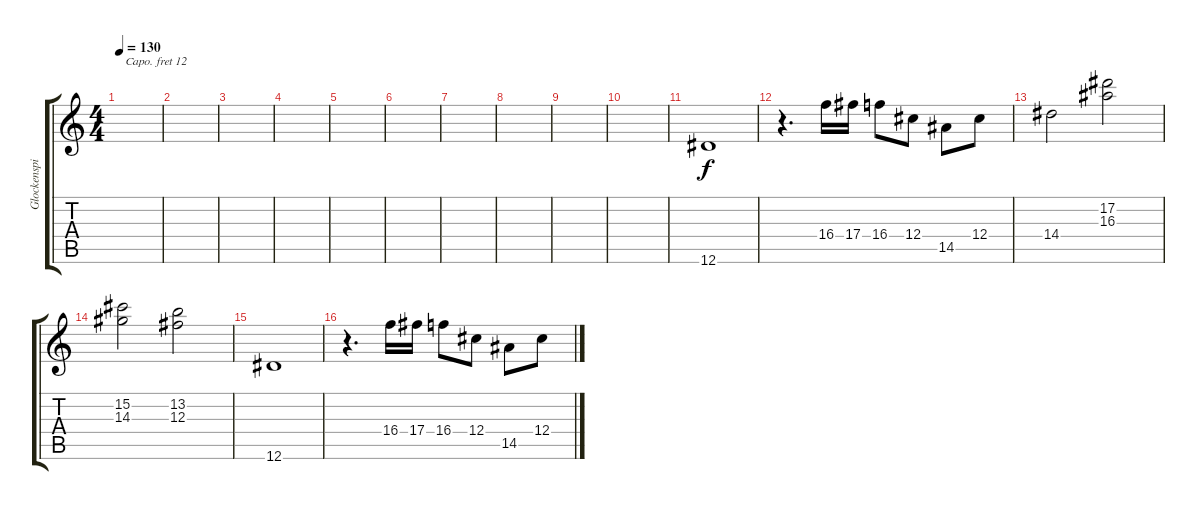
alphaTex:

\track ("Glockenspiel" "Glockenspi") {instrument glockenspiel}
\staff {score tabs}
\capo 12
\tuning (Eb4 Bb3 Gb3 Db3 Ab2 Eb2) {hide}
\ts (4 4)
\tempo 130
\clef g2
\ks c
|
|
|
|
|
|
|
|
|
|
12.6.1 |
r.4{d} 16.4.16 17.4.16 16.4.8 12.4.8 14.5.8 12.4.8 |
14.4.2 (17.2 16.3).2 |
(15.2 14.3).2 (13.2 12.3).2 |
12.6.1 |
r.4{d} 16.4.16 17.4.16 16.4.8 12.4.8 14.5.8 12.4.8
